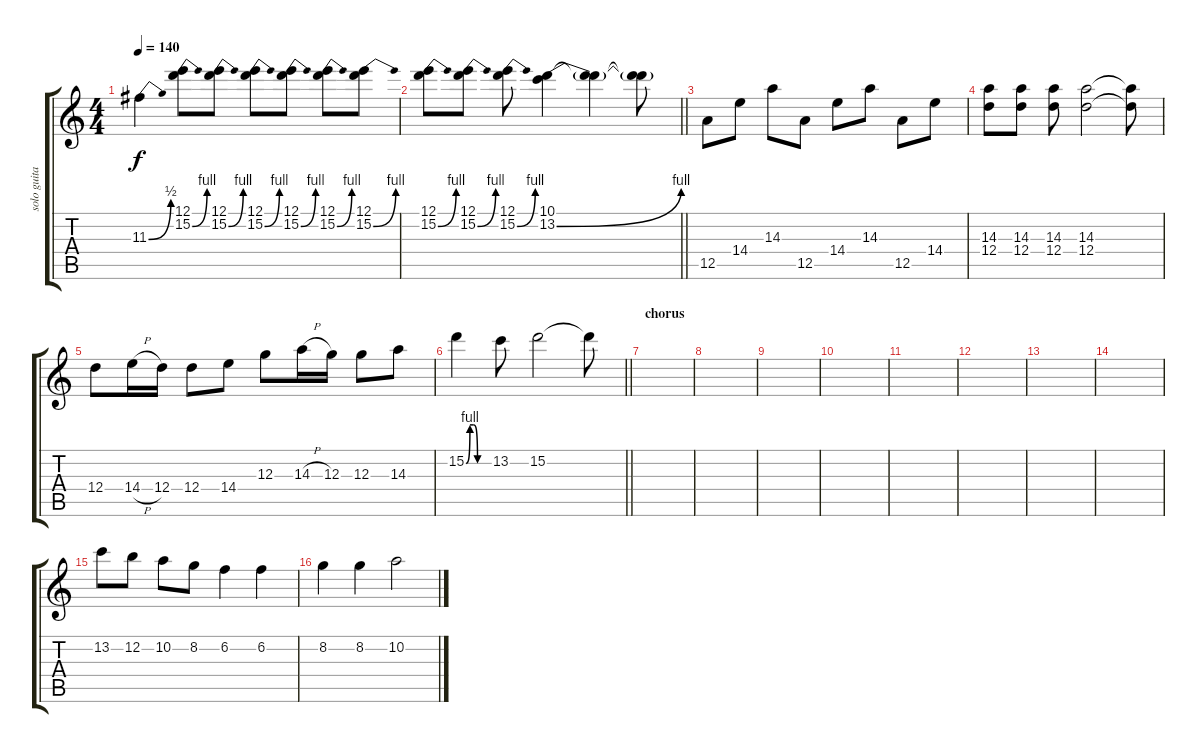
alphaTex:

\track ("solo guitar #1" "solo guita") {instrument overdrivenguitar}
\staff {score tabs}
\tuning (E4 B3 G3 D3 A2 E2) {hide}
\ts (4 4)
\tempo 140
\clef g2
\ks c
11.3{be (bend 0 0 60 2)}.4{dy f} (12.1 15.2{be (bend 0 0 60 4)}).8 (12.1 15.2{be (bend 0 0 60 4)}).8 (12.1 15.2{be (bend 0 0 60 4)}).8 (12.1 15.2{be (bend 0 0 60 4)}).8 (12.1 15.2{be (bend 0 0 60 4)}).8 (12.1 15.2{be (bend 0 0 60 4)}).8 |
\barLineRight lightlight
(12.1 15.2{be (bend 0 0 60 4)}).8 (12.1 15.2{be (bend 0 0 60 4)}).8 (12.1 15.2{be (bend 0 0 60 4)}).8 (10.1 13.2{be (bend 0 0 60 4)}).4 (10.1{t} 13.2{t}).4 (10.1{t} 13.2{t}).8 |
12.5.8 14.4.8 14.3.8 12.5.8 14.4.8 14.3.8 12.5.8 14.4.8 |
(14.3 12.4).8 (14.3 12.4).8 (14.3 12.4).8 (14.3 12.4).2 (14.3{t} 12.4{t}).8 |
12.4.8 14.4{h}.16 12.4.16 12.4.8 14.4.8 12.3.8 14.3{h}.16 12.3.16 12.3.8 14.3.8 |
\barLineRight lightlight
15.2{be (custom 0 0 10 4 20 4 30 0 60 0)}.4 13.2.8 15.2.2 15.2{t}.8 |
\section ("" "chorus")
|
|
|
|
|
|
|
|
13.2.8 12.2.8 10.2.8 8.2.8 6.2.4 6.2.4 |
8.2.4 8.2.4 10.2.2
